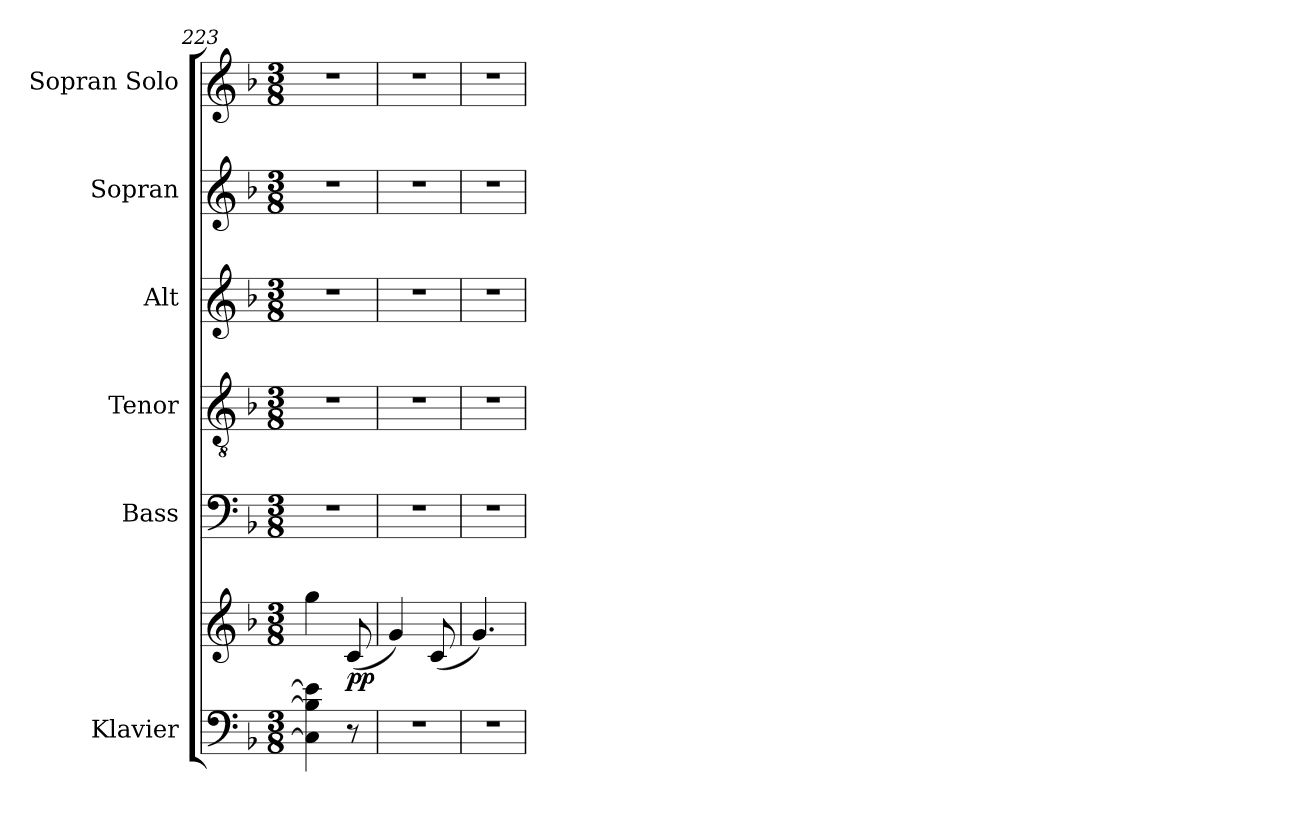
**kern	**kern	**dynam	**kern	**kern	**kern	**kern	**kern
*part6	*part6	*part6	*part5	*part4	*part3	*part2	*part1
*staff7	*staff6	*staff6/7	*staff5	*staff4	*staff3	*staff2	*staff1
*I"Klavier	*	*	*I"Bass	*I"Tenor	*I"Alt	*I"Sopran	*I"Sopran Solo
*	*	*	*I'B	*I'T	*I'A	*I'S	*
*clefF4	*clefG2	*	*clefF4	*clefGv2	*clefG2	*clefG2	*clefG2
*k[b-]	*k[b-]	*	*k[b-]	*k[b-]	*k[b-]	*k[b-]	*k[b-]
*M3/8	*M3/8	*	*M3/8	*M3/8	*M3/8	*M3/8	*M3/8
=223	=223	=223	=223	=223	=223	=223	=223
4C\] 4B-\] 4e\]	4gg\	.	4.r	4.r	4.r	4.r	4.r
!	!	!LO:DY:b	!	!	!	!	!
8r	(8c/	pp	.	.	.	.	.
=224	=224	=224	=224	=224	=224	=224	=224
4.r	4g/)	.	4.r	4.r	4.r	4.r	4.r
.	(8c/	.	.	.	.	.	.
=225	=225	=225	=225	=225	=225	=225	=225
4.r	4.g/)	.	4.r	4.r	4.r	4.r	4.r
=	=	=	=	=	=	=	=
*-	*-	*-	*-	*-	*-	*-	*-
